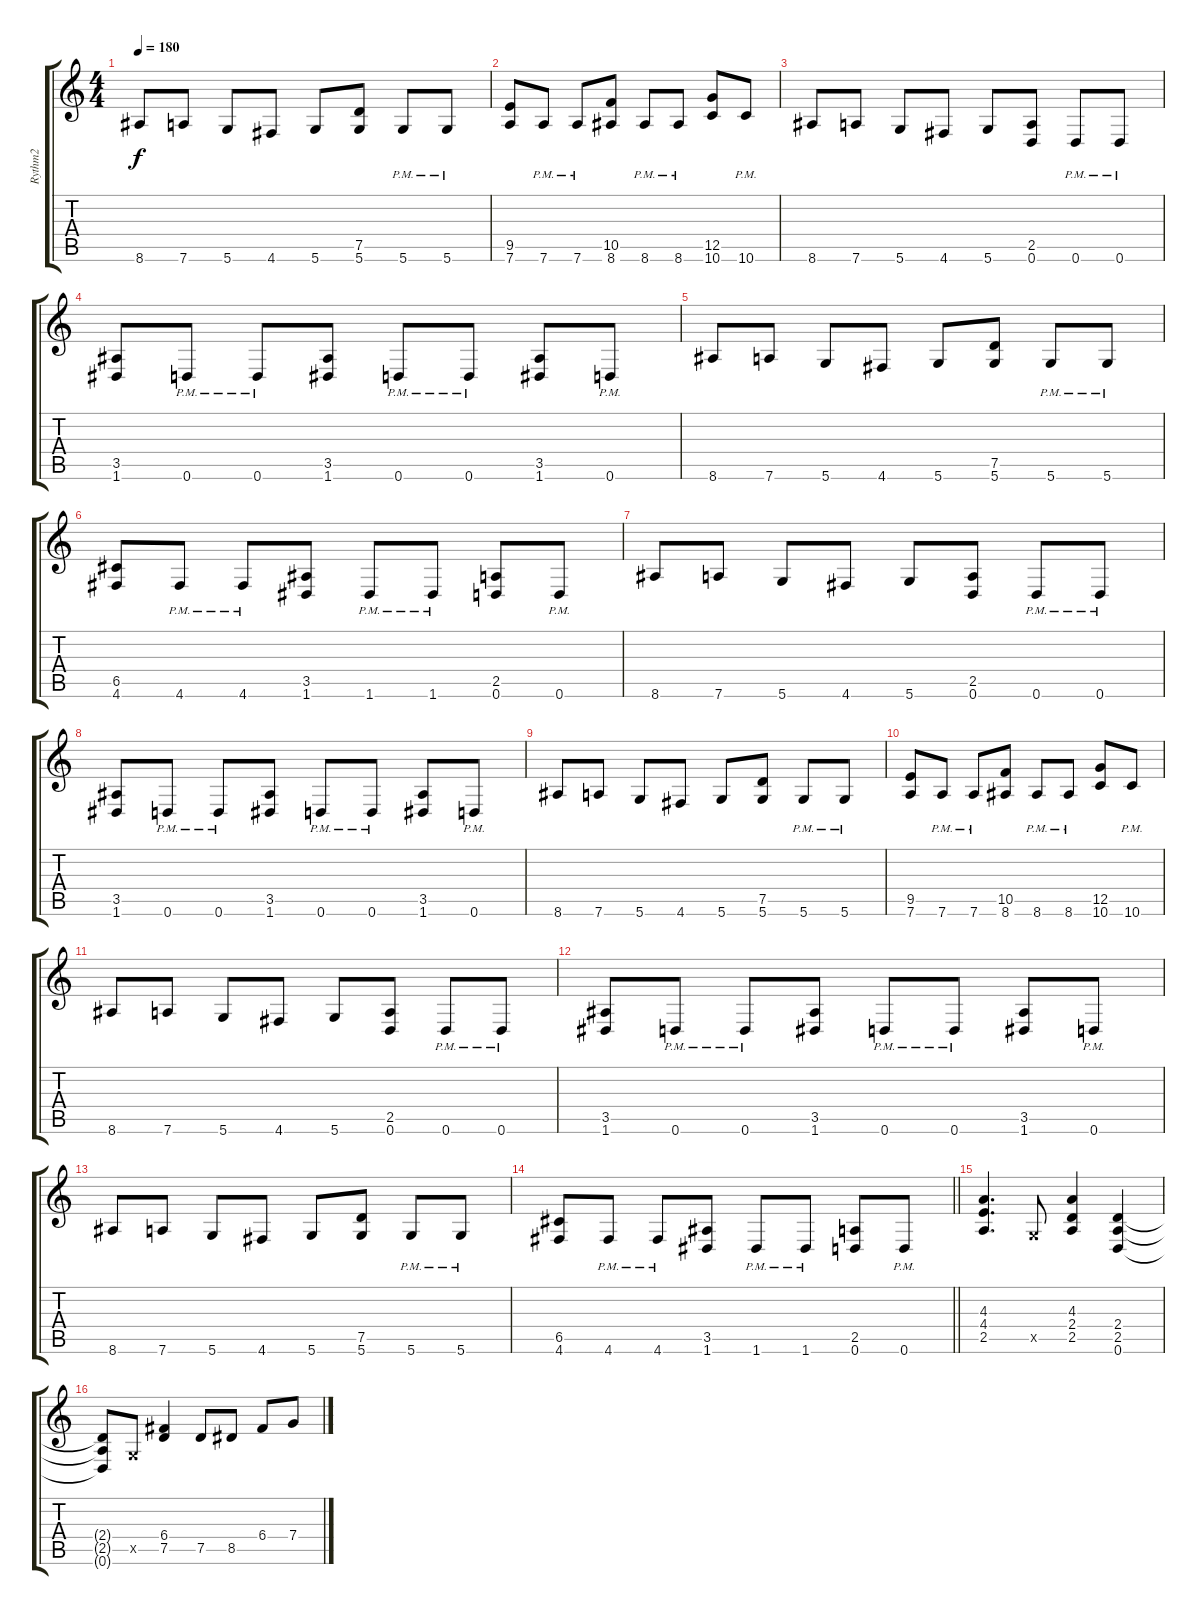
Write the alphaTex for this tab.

\track ("Rythm2" "Rythm2") {instrument overdrivenguitar}
\staff {score tabs}
\tuning (D4 A3 F3 C3 G2 D2) {hide}
\ts (4 4)
\tempo 180
\clef g2
\ks c
8.6.8{dy f} 7.6.8 5.6.8 4.6.8 5.6.8 (7.5 5.6).8 5.6{pm}.8 5.6{pm}.8 |
(9.5 7.6).8 7.6{pm}.8 7.6{pm}.8 (10.5 8.6).8 8.6{pm}.8 8.6{pm}.8 (12.5 10.6).8 10.6{pm}.8 |
8.6.8 7.6.8 5.6.8 4.6.8 5.6.8 (2.5 0.6).8 0.6{pm}.8 0.6{pm}.8 |
(3.5 1.6).8 0.6{pm}.8 0.6{pm}.8 (3.5 1.6).8 0.6{pm}.8 0.6{pm}.8 (3.5 1.6).8 0.6{pm}.8 |
8.6.8 7.6.8 5.6.8 4.6.8 5.6.8 (7.5 5.6).8 5.6{pm}.8 5.6{pm}.8 |
(6.5 4.6).8 4.6{pm}.8 4.6{pm}.8 (3.5 1.6).8 1.6{pm}.8 1.6{pm}.8 (2.5 0.6).8 0.6{pm}.8 |
8.6.8 7.6.8 5.6.8 4.6.8 5.6.8 (2.5 0.6).8 0.6{pm}.8 0.6{pm}.8 |
(3.5 1.6).8 0.6{pm}.8 0.6{pm}.8 (3.5 1.6).8 0.6{pm}.8 0.6{pm}.8 (3.5 1.6).8 0.6{pm}.8 |
8.6.8 7.6.8 5.6.8 4.6.8 5.6.8 (7.5 5.6).8 5.6{pm}.8 5.6{pm}.8 |
(9.5 7.6).8 7.6{pm}.8 7.6{pm}.8 (10.5 8.6).8 8.6{pm}.8 8.6{pm}.8 (12.5 10.6).8 10.6{pm}.8 |
8.6.8 7.6.8 5.6.8 4.6.8 5.6.8 (2.5 0.6).8 0.6{pm}.8 0.6{pm}.8 |
(3.5 1.6).8 0.6{pm}.8 0.6{pm}.8 (3.5 1.6).8 0.6{pm}.8 0.6{pm}.8 (3.5 1.6).8 0.6{pm}.8 |
8.6.8 7.6.8 5.6.8 4.6.8 5.6.8 (7.5 5.6).8 5.6{pm}.8 5.6{pm}.8 |
\barLineRight lightlight
(6.5 4.6).8 4.6{pm}.8 4.6{pm}.8 (3.5 1.6).8 1.6{pm}.8 1.6{pm}.8 (2.5 0.6).8 0.6{pm}.8 |
(4.3 4.4 2.5).4{d} 0.5{x}.8 (4.3 2.4 2.5).4 (2.4 2.5 0.6).4 |
(2.4{t} 2.5{t} 0.6{t}).8 0.5{x}.8 (6.4 7.5).4 7.5.8 8.5.8 6.4.8 7.4.8
